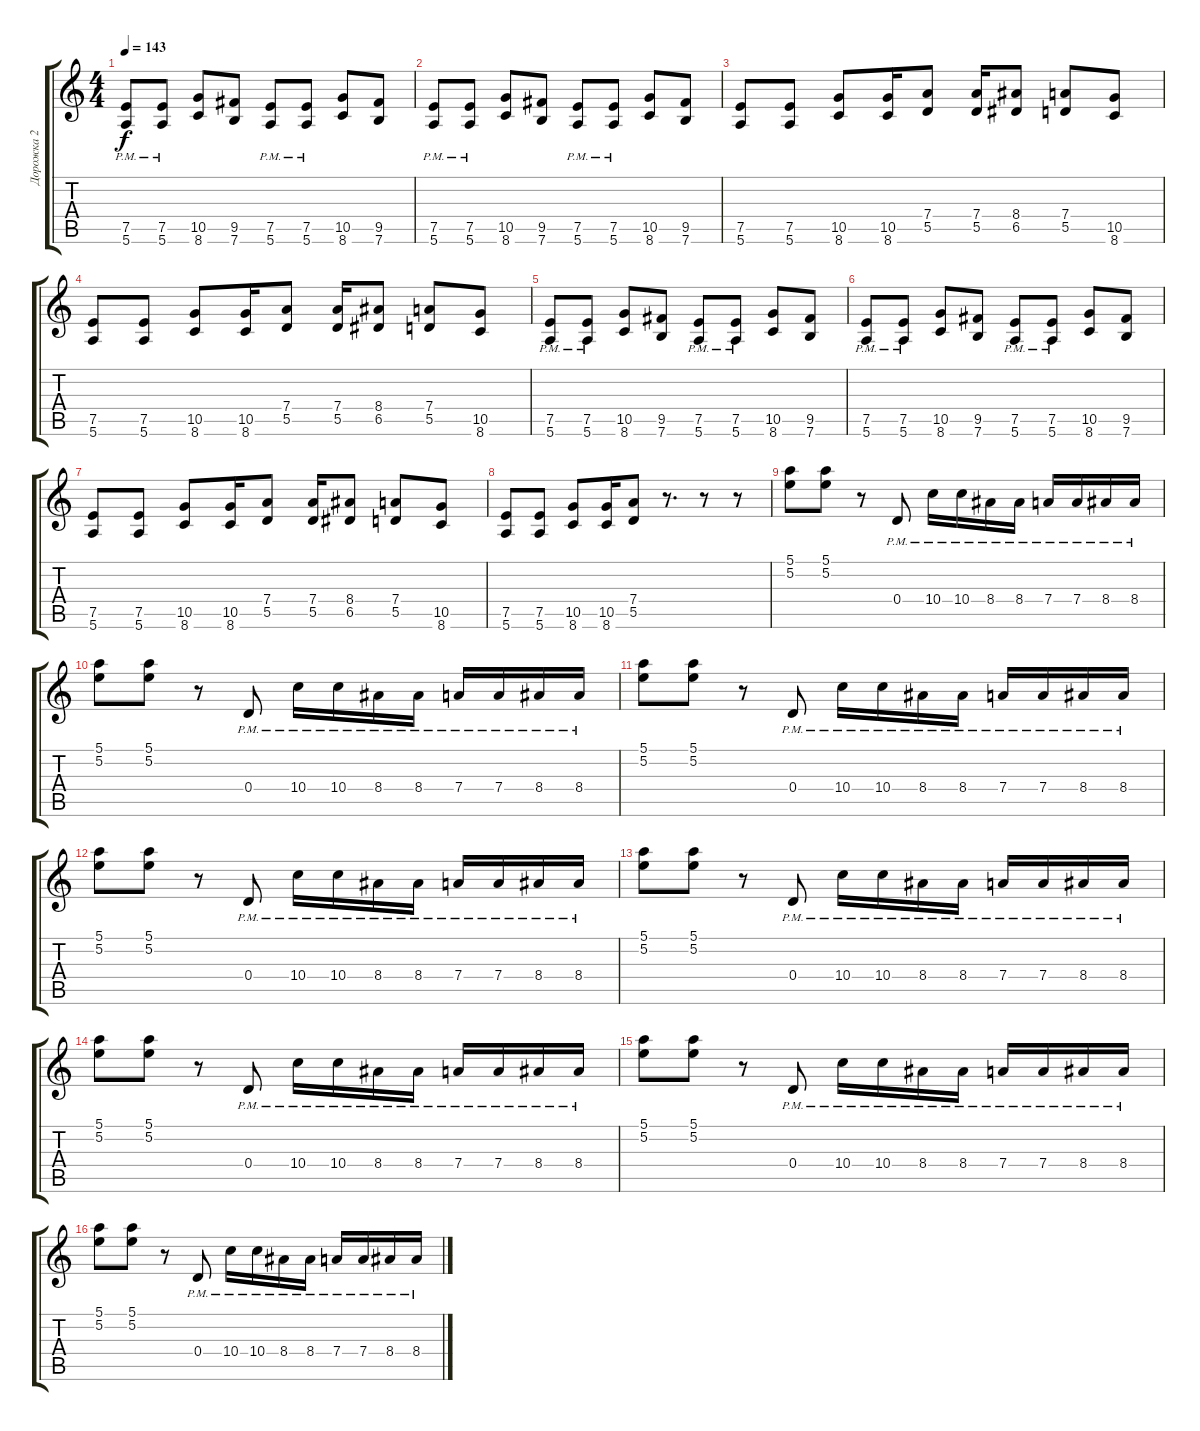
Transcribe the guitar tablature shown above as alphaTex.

\track ("Дорожка 2" "Дорожка 2") {instrument overdrivenguitar}
\staff {score tabs}
\tuning (E4 B3 G3 D3 A2 E2) {hide}
\ts (4 4)
\tempo 143
\clef g2
\ks c
(7.5{pm} 5.6{pm}).8{dy f} (7.5{pm} 5.6{pm}).8 (10.5 8.6).8 (9.5 7.6).8 (7.5{pm} 5.6{pm}).8 (7.5{pm} 5.6{pm}).8 (10.5 8.6).8 (9.5 7.6).8 |
(7.5{pm} 5.6{pm}).8 (7.5{pm} 5.6{pm}).8 (10.5 8.6).8 (9.5 7.6).8 (7.5{pm} 5.6{pm}).8 (7.5{pm} 5.6{pm}).8 (10.5 8.6).8 (9.5 7.6).8 |
(7.5 5.6).8 (7.5 5.6).8 (10.5 8.6).8 (10.5 8.6).16 (7.4 5.5).8 (7.4 5.5).16 (8.4 6.5).8 (7.4 5.5).8 (10.5 8.6).8 |
(7.5 5.6).8 (7.5 5.6).8 (10.5 8.6).8 (10.5 8.6).16 (7.4 5.5).8 (7.4 5.5).16 (8.4 6.5).8 (7.4 5.5).8 (10.5 8.6).8 |
(7.5{pm} 5.6{pm}).8 (7.5{pm} 5.6{pm}).8 (10.5 8.6).8 (9.5 7.6).8 (7.5{pm} 5.6{pm}).8 (7.5{pm} 5.6{pm}).8 (10.5 8.6).8 (9.5 7.6).8 |
(7.5{pm} 5.6{pm}).8 (7.5{pm} 5.6{pm}).8 (10.5 8.6).8 (9.5 7.6).8 (7.5{pm} 5.6{pm}).8 (7.5{pm} 5.6{pm}).8 (10.5 8.6).8 (9.5 7.6).8 |
(7.5 5.6).8 (7.5 5.6).8 (10.5 8.6).8 (10.5 8.6).16 (7.4 5.5).8 (7.4 5.5).16 (8.4 6.5).8 (7.4 5.5).8 (10.5 8.6).8 |
(7.5 5.6).8 (7.5 5.6).8 (10.5 8.6).8 (10.5 8.6).16 (7.4 5.5).8 r.8{d} r.8 r.8 |
(5.1 5.2).8 (5.1 5.2).8 r.8 0.4{pm}.8 10.4{pm}.16 10.4{pm}.16 8.4{pm}.16 8.4{pm}.16 7.4{pm}.16 7.4{pm}.16 8.4{pm}.16 8.4{pm}.16 |
(5.1 5.2).8 (5.1 5.2).8 r.8 0.4{pm}.8 10.4{pm}.16 10.4{pm}.16 8.4{pm}.16 8.4{pm}.16 7.4{pm}.16 7.4{pm}.16 8.4{pm}.16 8.4{pm}.16 |
(5.1 5.2).8 (5.1 5.2).8 r.8 0.4{pm}.8 10.4{pm}.16 10.4{pm}.16 8.4{pm}.16 8.4{pm}.16 7.4{pm}.16 7.4{pm}.16 8.4{pm}.16 8.4{pm}.16 |
(5.1 5.2).8 (5.1 5.2).8 r.8 0.4{pm}.8 10.4{pm}.16 10.4{pm}.16 8.4{pm}.16 8.4{pm}.16 7.4{pm}.16 7.4{pm}.16 8.4{pm}.16 8.4{pm}.16 |
(5.1 5.2).8 (5.1 5.2).8 r.8 0.4{pm}.8 10.4{pm}.16 10.4{pm}.16 8.4{pm}.16 8.4{pm}.16 7.4{pm}.16 7.4{pm}.16 8.4{pm}.16 8.4{pm}.16 |
(5.1 5.2).8 (5.1 5.2).8 r.8 0.4{pm}.8 10.4{pm}.16 10.4{pm}.16 8.4{pm}.16 8.4{pm}.16 7.4{pm}.16 7.4{pm}.16 8.4{pm}.16 8.4{pm}.16 |
(5.1 5.2).8 (5.1 5.2).8 r.8 0.4{pm}.8 10.4{pm}.16 10.4{pm}.16 8.4{pm}.16 8.4{pm}.16 7.4{pm}.16 7.4{pm}.16 8.4{pm}.16 8.4{pm}.16 |
(5.1 5.2).8 (5.1 5.2).8 r.8 0.4{pm}.8 10.4{pm}.16 10.4{pm}.16 8.4{pm}.16 8.4{pm}.16 7.4{pm}.16 7.4{pm}.16 8.4{pm}.16 8.4{pm}.16
